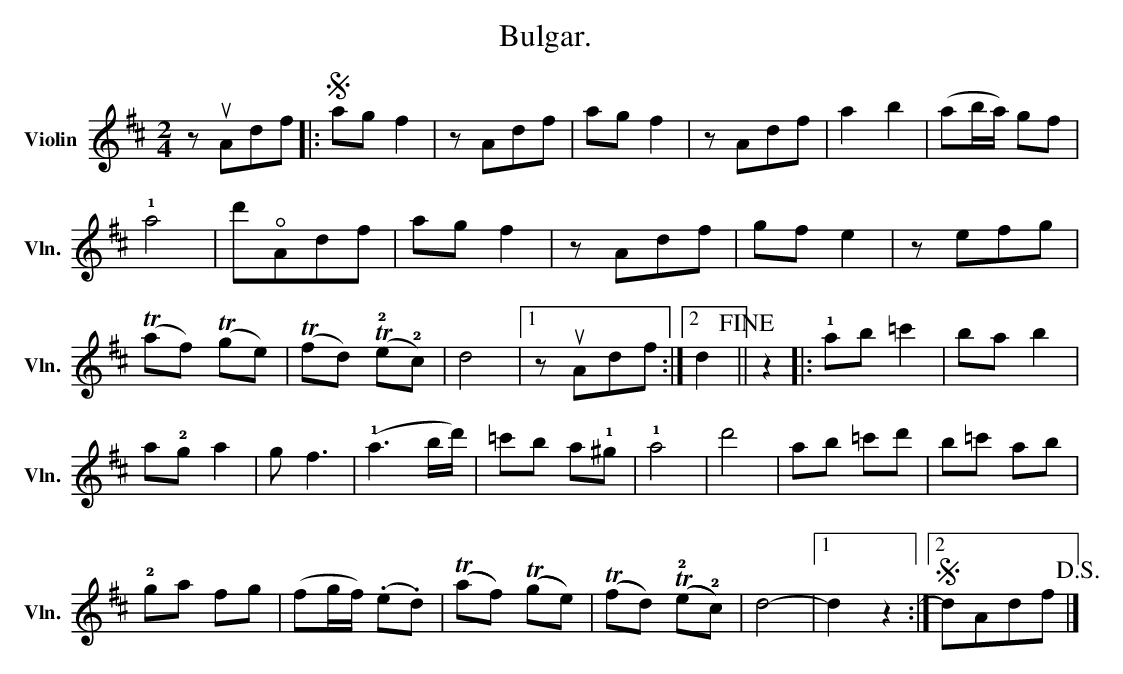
X:1
T:Bulgar.
L:1/8
M:2/4
K:D
V:1 treble nm="Violin" snm="Vln."
V:1
 z uAdf |:S ag f2 | z Adf | ag f2 | z Adf | a2 b2 | (ab/a/) gf |$ !1!a4 | d'!open!Adf | ag f2 | %10
 z Adf | gf e2 | z efg |$ (Taf) (Tge) | (Tfd) (T!2!e!2!c) | d4 |1 z uAdf :|2 d2!fine! || z2 |: %19
 !1!ab =c'2 | ba b2 |$ a!2!g a2 | g f3 | (!1!a3 b/d'/) | =c'b a!1!^g | !1!a4 | d'4 | ab =c'd' | %28
 b=c' ab |$ !2!ga fg | (fg/f/) (.e.d) | ((Taf)) ((Tge)) | ((Tfd)) ((T!2!e!2!c)) | d4- |1 d2 z2 :|2 %35
S dAdf!D.S.! |] %36
